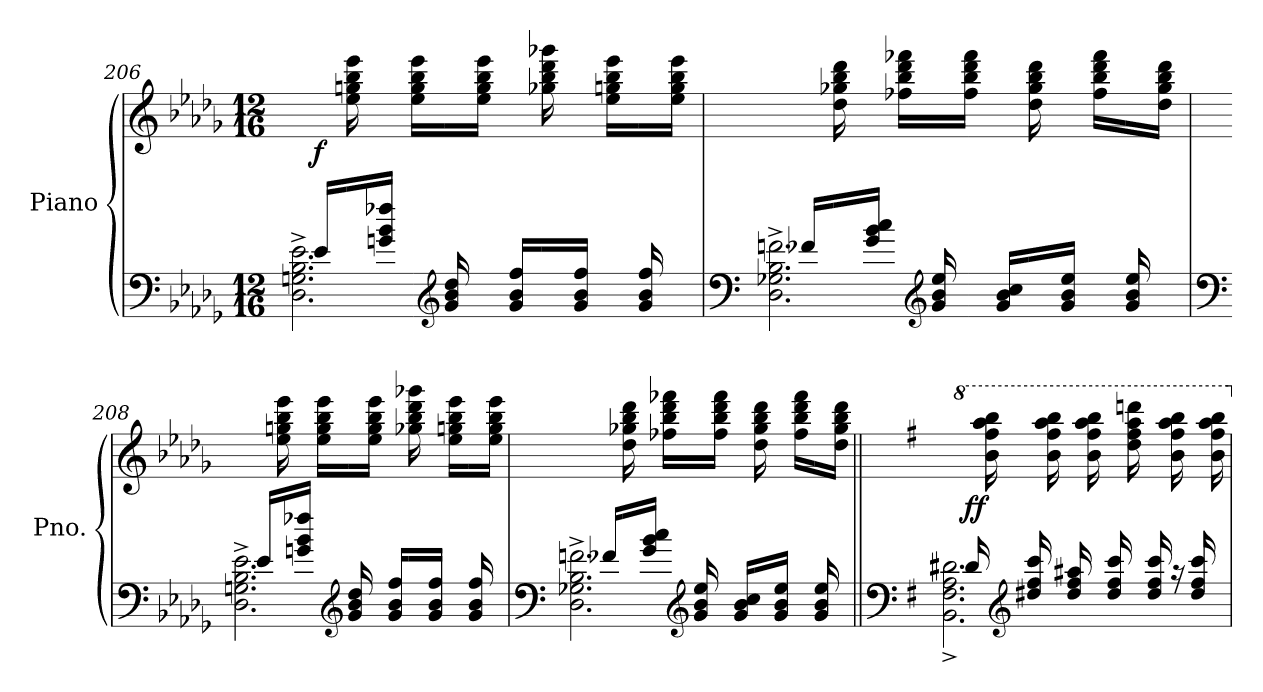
**kern	**kern	**dynam
*part1	*part1	*part1
*staff2	*staff1	*staff1/2
*I"Piano	*	*
*I'Pno.	*	*
!!LO:LB:g=z
*clefF4	*clefG2	*
*k[b-e-a-d-g-]	*k[b-e-a-d-g-]	*
*D-:	*D-:	*
*M12/16	*M12/16	*
=206	=206	=206
*^	*	*
*	*^	*	*
!	!	!	!	!LO:DY:b
16e-/LL	2.ryy	2.D-\^ 2.Gn\^ 2.B-\^ 2.e-\^	16ryy	f
16ryy	.	.	16ee-\ 16ggn\ 16bb-\ 16eee-\	.
16gn/ 16b-/ 16ff-X/JJ	.	.	16ryy	.
16ryy	.	.	16ee-\ 16gg\ 16bb-\ 16eee-\LL	.
*clefG2	*	*	*	*
16g/ 16b-/ 16dd-/	.	.	16ryy	.
16ryy	.	.	16ee-\ 16gg\ 16bb-\ 16eee-\JJ	.
16g/ 16b-/ 16ff-/LL	.	.	16ryy	.
16ryy	.	.	16gg-X\ 16bb-\ 16ddd-\ 16ggg-X\	.
16g/ 16b-/ 16ff-/JJ	.	.	16ryy	.
16ryy	.	.	16ee-\ 16ggn\ 16bb-\ 16eee-\LL	.
16g/ 16b-/ 16ff-/	.	.	16ryy	.
16ryy	.	.	16ee-\ 16gg\ 16bb-\ 16eee-\JJ	.
=207	=207	=207	=207	=207
*clefF4	*	*	*	*
16f-X/LL	2.ryy	2.D-\^ 2.G-X\^ 2.B-\^ 2.f\^	16ryy	.
16ryy	.	.	16dd-\ 16gg-X\ 16bb-\ 16ddd-\	.
16g-/ 16b-/ 16cc/JJ	.	.	16ryy	.
16ryy	.	.	16ff-X\ 16bb-\ 16ddd-\ 16fff-X\LL	.
*clefG2	*	*	*	*
16g-/ 16b-/ 16ee-/	.	.	16ryy	.
16ryy	.	.	16ff-\ 16bb-\ 16ddd-\ 16fff-\JJ	.
16g-/ 16b-/ 16cc/LL	.	.	16ryy	.
16ryy	.	.	16dd-\ 16gg-\ 16bb-\ 16ddd-\	.
16g-/ 16b-/ 16ee-/JJ	.	.	16ryy	.
16ryy	.	.	16ff-\ 16bb-\ 16ddd-\ 16fff-\LL	.
16g-/ 16b-/ 16ee-/	.	.	16ryy	.
16ryy	.	.	16dd-\ 16gg-\ 16bb-\ 16ddd-\JJ	.
=208	=208	=208	=208	=208
*clefF4	*	*	*	*
16e-/LL	2.ryy	2.D-\^ 2.Gn\^ 2.B-\^ 2.e-\^	16ryy	.
16ryy	.	.	16ee-\ 16ggn\ 16bb-\ 16eee-\	.
16gn/ 16b-/ 16ff-X/JJ	.	.	16ryy	.
16ryy	.	.	16ee-\ 16gg\ 16bb-\ 16eee-\LL	.
*clefG2	*	*	*	*
16g/ 16b-/ 16dd-/	.	.	16ryy	.
16ryy	.	.	16ee-\ 16gg\ 16bb-\ 16eee-\JJ	.
16g/ 16b-/ 16ff-/LL	.	.	16ryy	.
16ryy	.	.	16gg-X\ 16bb-\ 16ddd-\ 16ggg-X\	.
16g/ 16b-/ 16ff-/JJ	.	.	16ryy	.
16ryy	.	.	16ee-\ 16ggn\ 16bb-\ 16eee-\LL	.
16g/ 16b-/ 16ff-/	.	.	16ryy	.
16ryy	.	.	16ee-\ 16gg\ 16bb-\ 16eee-\JJ	.
!!LO:LB:g=z
=209	=209	=209	=209	=209
*clefF4	*	*	*	*
16f-X/LL	2.ryy	2.D-\^ 2.G-X\^ 2.B-\^ 2.f\^	16ryy	.
16ryy	.	.	16dd-\ 16gg-X\ 16bb-\ 16ddd-\	.
16g-/ 16b-/ 16cc/JJ	.	.	16ryy	.
16ryy	.	.	16ff-X\ 16bb-\ 16ddd-\ 16fff-X\LL	.
*clefG2	*	*	*	*
16g-/ 16b-/ 16ee-/	.	.	16ryy	.
16ryy	.	.	16ff-\ 16bb-\ 16ddd-\ 16fff-\JJ	.
16g-/ 16b-/ 16cc/LL	.	.	16ryy	.
16ryy	.	.	16dd-\ 16gg-\ 16bb-\ 16ddd-\	.
16g-/ 16b-/ 16ee-/JJ	.	.	16ryy	.
16ryy	.	.	16ff-\ 16bb-\ 16ddd-\ 16fff-\LL	.
16g-/ 16b-/ 16ee-/	.	.	16ryy	.
16ryy	.	.	16dd-\ 16gg-\ 16bb-\ 16ddd-\JJ	.
*v	*v	*v	*	*
=210||	=210||	=210||
*clefF4	*	*
*k[f#]	*k[f#]	*
*G:	*G:	*
*^	*	*
*	*	*8va	*
!	!	!	!LO:DY:b
16d#X/	2.BB\^ 2.F#\^ 2.A\^ 2.d#\^	16ryy	ff
16ryy	.	16bb\ 16fff#\ 16aaa\ 16bbb\	.
*clefG2	*	*	*
16dd#X/ 16ff#/ 16ccc/	.	16ryy	.
16ryy	.	16bb\ 16fff#\ 16aaa\ 16bbb\	.
16dd#/ 16ff#/ 16aa#X/	.	16ryy	.
16ryy	.	16bb\ 16fff#\ 16aaa\ 16bbb\	.
16dd#/ 16ff#/ 16ccc/	.	16ryy	.
16ryy	.	16ddd\ 16fff#\ 16aaa\ 16ddddn\	.
16dd#/ 16ff#/ 16ccc/	.	16ryy	.
16raa	.	16bb\ 16fff#\ 16aaa\ 16bbb\	.
16dd#/ 16ff#/ 16ccc/	.	16ryy	.
16ryy	.	16bb\ 16fff#\ 16aaa\ 16bbb\	.
*v	*v	*	*
*	*X8va	*
=	=	=
*-	*-	*-
